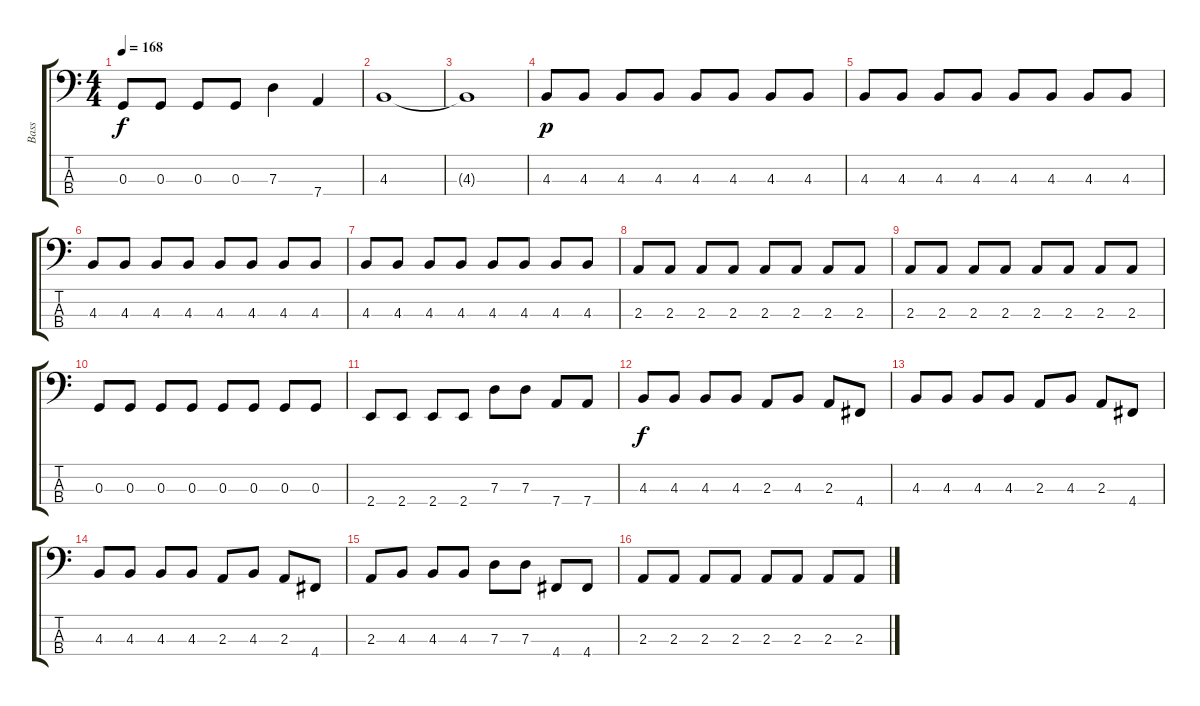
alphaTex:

\track ("Bass" "Bass") {instrument electricbasspick}
\staff {score tabs}
\tuning (F2 C2 G1 D1) {hide}
\ts (4 4)
\tempo 168
\clef f4
\ks c
0.3.8{dy f} 0.3.8 0.3.8 0.3.8 7.3.4 7.4.4 |
4.3.1 |
4.3{t}.1 |
4.3.8{dy p} 4.3.8 4.3.8 4.3.8 4.3.8 4.3.8 4.3.8 4.3.8 |
4.3.8 4.3.8 4.3.8 4.3.8 4.3.8 4.3.8 4.3.8 4.3.8 |
4.3.8 4.3.8 4.3.8 4.3.8 4.3.8 4.3.8 4.3.8 4.3.8 |
4.3.8 4.3.8 4.3.8 4.3.8 4.3.8 4.3.8 4.3.8 4.3.8 |
2.3.8 2.3.8 2.3.8 2.3.8 2.3.8 2.3.8 2.3.8 2.3.8 |
2.3.8 2.3.8 2.3.8 2.3.8 2.3.8 2.3.8 2.3.8 2.3.8 |
0.3.8 0.3.8 0.3.8 0.3.8 0.3.8 0.3.8 0.3.8 0.3.8 |
2.4.8 2.4.8 2.4.8 2.4.8 7.3.8 7.3.8 7.4.8 7.4.8 |
4.3.8{dy f} 4.3.8 4.3.8 4.3.8 2.3.8 4.3.8 2.3.8 4.4.8 |
4.3.8 4.3.8 4.3.8 4.3.8 2.3.8 4.3.8 2.3.8 4.4.8 |
4.3.8 4.3.8 4.3.8 4.3.8 2.3.8 4.3.8 2.3.8 4.4.8 |
2.3.8 4.3.8 4.3.8 4.3.8 7.3.8 7.3.8 4.4.8 4.4.8 |
2.3.8 2.3.8 2.3.8 2.3.8 2.3.8 2.3.8 2.3.8 2.3.8
